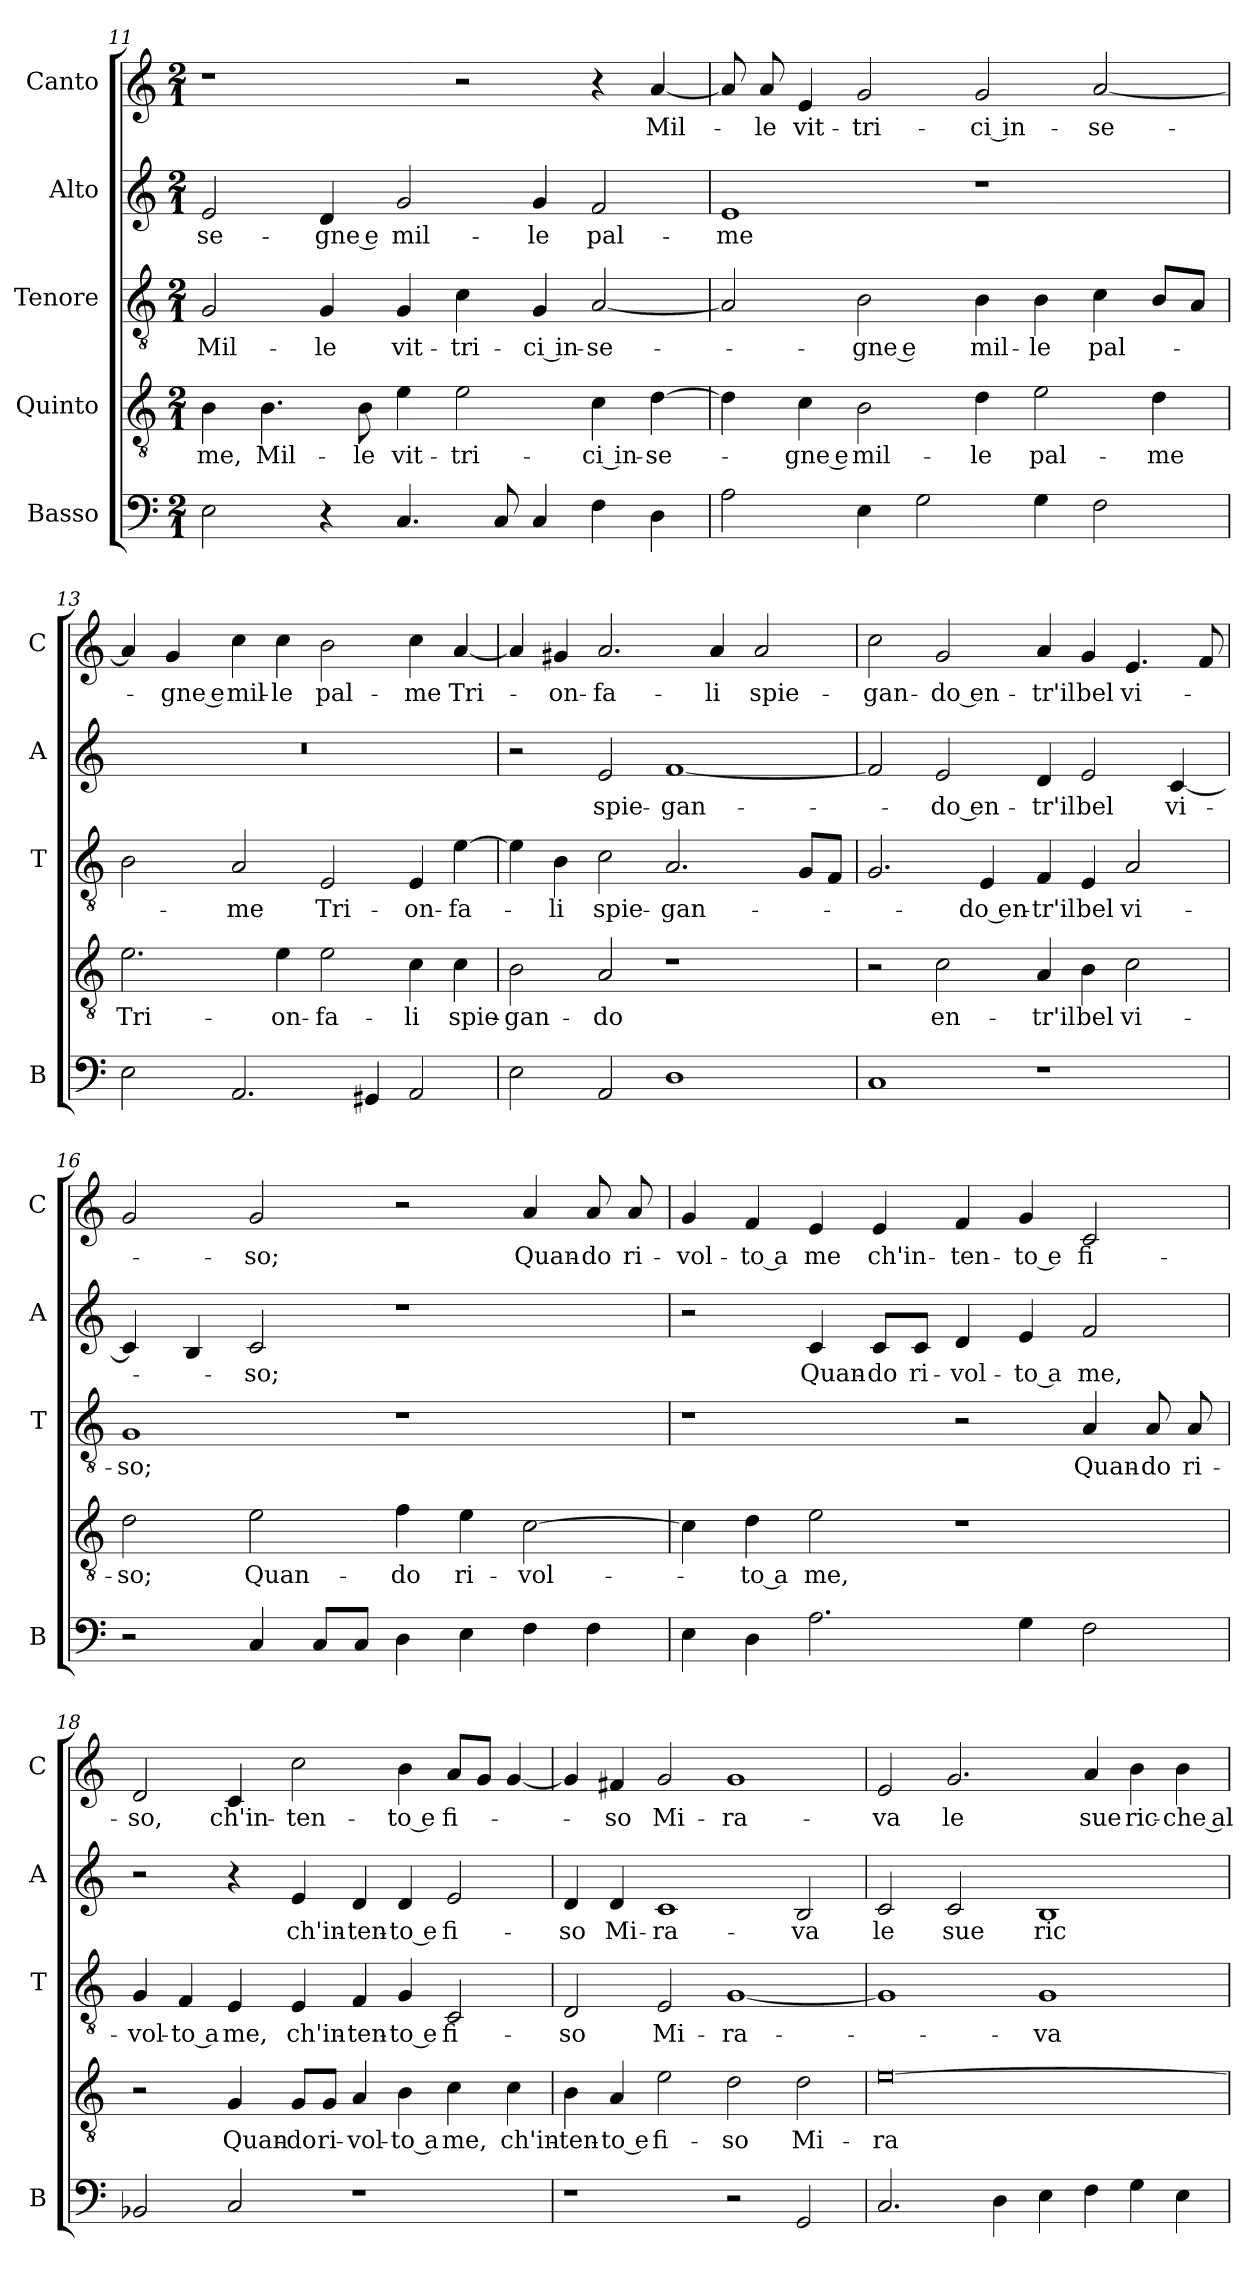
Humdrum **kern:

**kern	**kern	**text	**kern	**text	**kern	**text	**kern	**text
*part5	*part4	*part4	*part3	*part3	*part2	*part2	*part1	*part1
*staff5	*staff4	*staff4	*staff3	*staff3	*staff2	*staff2	*staff1	*staff1
*I"Basso	*I"Quinto	*	*I"Tenore	*	*I"Alto	*	*I"Canto	*
*I'B	*	*	*I'T	*	*I'A	*	*I'C	*
*clefF4	*clefGv2	*	*clefGv2	*	*clefG2	*	*clefG2	*
*k[]	*k[]	*	*k[]	*	*k[]	*	*k[]	*
*M2/1	*M2/1	*	*M2/1	*	*M2/1	*	*M2/1	*
=11	=11	=11	=11	=11	=11	=11	=11	=11
2E	4B	-me,	2G	Mil-	2e	-se-	1r	.
.	4.B	Mil-	.	.	.	.	.	.
4r	.	.	4G	-le	4d	-gne e	.	.
.	8B	-le	.	.	.	.	.	.
4.C	4e	vit-	4G	vit-	2g	mil-	.	.
.	2e	-tri-	4c	-tri-	.	.	2r	.
8C	.	.	.	.	.	.	.	.
4C	.	.	4G	-ci in-	4g	-le	.	.
4F	4c	-ci in-	[2A	-se-	2f	pal-	4r	.
4D	[4d	-se-	.	.	.	.	[4a	Mil-
=12	=12	=12	=12	=12	=12	=12	=12	=12
2A	4d]	.	2A]	.	1e	-me	8a]	.
.	.	.	.	.	.	.	8a	-le
.	4c	-gne e	.	.	.	.	4e	vit-
4E	2B	mil-	2B	-gne e	.	.	2g	-tri-
2G	.	.	.	.	.	.	.	.
.	4d	-le	4B	mil-	1r	.	2g	-ci in-
4G	2e	pal-	4B	-le	.	.	.	.
2F	.	.	4c	pal-	.	.	[2a	-se-
.	4d	-me	8BL	.	.	.	.	.
.	.	.	8AJ	.	.	.	.	.
=13	=13	=13	=13	=13	=13	=13	=13	=13
2E	2.e	Tri-	2B	.	0r	.	4a]	.
.	.	.	.	.	.	.	4g	-gne e
2.AA	.	.	2A	-me	.	.	4cc	mil-
.	4e	-on-	.	.	.	.	4cc	-le
.	2e	-fa-	2E	Tri-	.	.	2b	pal-
4GG#X	.	.	.	.	.	.	.	.
2AA	4c	-li	4E	-on-	.	.	4cc	-me
.	4c	spie-	[4e	-fa-	.	.	[4a	Tri-
=14	=14	=14	=14	=14	=14	=14	=14	=14
2E	2B	-gan-	4e]	.	2r	.	4a]	.
.	.	.	4B	-li	.	.	4g#X	-on-
2AA	2A	-do	2c	spie-	2e	spie-	2.a	-fa-
1D	1r	.	2.A	-gan-	[1f	-gan-	.	.
.	.	.	.	.	.	.	4a	-li
.	.	.	.	.	.	.	2a	spie-
.	.	.	8GL	.	.	.	.	.
.	.	.	8FJ	.	.	.	.	.
=15	=15	=15	=15	=15	=15	=15	=15	=15
1C	2r	.	2.G	.	2f]	.	2cc	-gan-
.	2c	en-	.	.	2e	-do en-	2g	-do en-
.	.	.	4E	-do en-	.	.	.	.
1r	4A	-tr'il	4F	-tr'il	4d	-tr'il	4a	-tr'il
.	4B	bel	4E	bel	2e	bel	4g	bel
.	2c	vi-	2A	vi-	.	.	4.e	vi-
.	.	.	.	.	[4c	vi-	.	.
.	.	.	.	.	.	.	8f	.
=16	=16	=16	=16	=16	=16	=16	=16	=16
2r	2d	-so;	1G	-so;	4c]	.	2g	.
.	.	.	.	.	4B	.	.	.
4C	2e	Quan-	.	.	2c	-so;	2g	-so;
8C/L	.	.	.	.	.	.	.	.
8C/J	.	.	.	.	.	.	.	.
4D	4f	-do	1r	.	1r	.	2r	.
4E	4e	ri-	.	.	.	.	.	.
4F	[2c	-vol-	.	.	.	.	4a	Quan-
4F	.	.	.	.	.	.	8a	-do
.	.	.	.	.	.	.	8a	ri-
=17	=17	=17	=17	=17	=17	=17	=17	=17
4E	4c]	.	1r	.	2r	.	4g	-vol-
4D	4d	-to a	.	.	.	.	4f	-to a
2.A	2e	me,	.	.	4c	Quan-	4e	me
.	.	.	.	.	8c/L	-do	4e	ch'in-
.	.	.	.	.	8c/J	ri-	.	.
.	1r	.	2r	.	4d	-vol-	4f	-ten-
4G	.	.	.	.	4e	-to a	4g	-to e
2F	.	.	4A	Quan-	2f	me,	2c	fi-
.	.	.	8A	-do	.	.	.	.
.	.	.	8A	ri-	.	.	.	.
=18	=18	=18	=18	=18	=18	=18	=18	=18
2BB-X	2r	.	4G	-vol-	2r	.	2d	-so,
.	.	.	4F	-to a	.	.	.	.
2C	4G	Quan-	4E	me,	4r	.	4c	ch'in-
.	8G/L	-do	4E	ch'in-	4e	ch'in-	2cc	-ten-
.	8G/J	ri-	.	.	.	.	.	.
1r	4A	vol-	4F	-ten-	4d	-ten-	.	.
.	4B	-to a	4G	-to e	4d	-to e	4b	-to e
.	4c	me,	2C	fi-	2e	fi-	8aL	fi-
.	.	.	.	.	.	.	8gJ	.
.	4c	ch'in-	.	.	.	.	[4g	.
=19	=19	=19	=19	=19	=19	=19	=19	=19
1r	4B	ten-	2D	-so	4d	-so	4g]	.
.	4A	-to e	.	.	4d	Mi-	4f#X	-so
.	2e	fi-	2E	Mi-	1c	-ra-	2g	Mi-
2r	2d	-so	[1G	-ra-	.	.	1g	-ra-
2GG	2d	Mi-	.	.	2B	-va	.	.
=20	=20	=20	=20	=20	=20	=20	=20	=20
2.C	[0e	-ra-	1G]	.	2c	le	2e	-va
.	.	.	.	.	2c	sue	2.g	le
4D	.	.	.	.	.	.	.	.
4E	.	.	1G	-va	1B	ric-	.	.
4F	.	.	.	.	.	.	4a	sue
4G	.	.	.	.	.	.	4b	ric-
4E	.	.	.	.	.	.	4b	-che al-
=	=	=	=	=	=	=	=	=
*-	*-	*-	*-	*-	*-	*-	*-	*-
